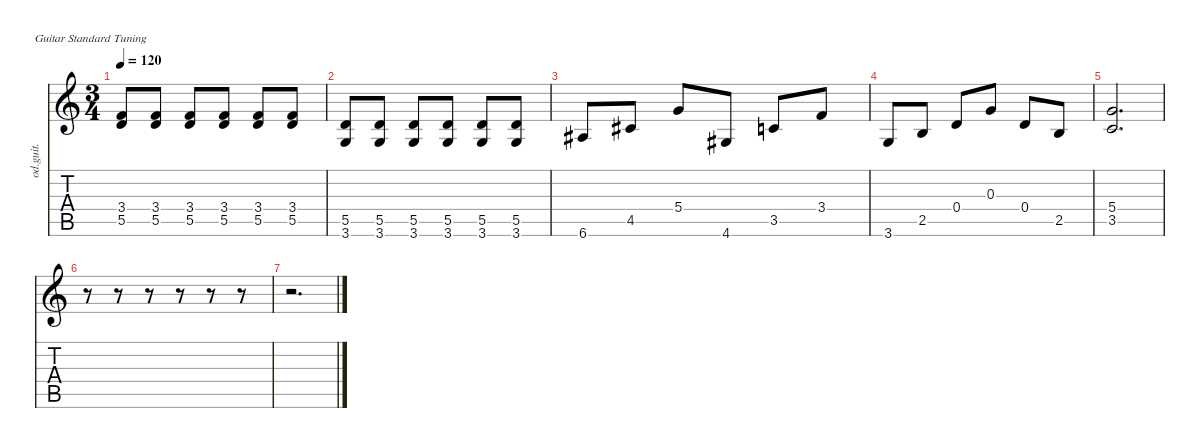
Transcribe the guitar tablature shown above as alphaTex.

\defaultSystemsLayout 4
\hideDynamics
\bracketExtendMode nobrackets
\otherSystemsTrackNameOrientation horizontal
\track ("Overdriven Guitar" "od.guit.") {instrument overdrivenguitar}
\staff {score tabs}
\tuning (E4 B3 G3 D3 A2 E2)
\ts (3 4)
\tempo 120
\clef g2
\ks c
(5.5 3.4).8{dy mf} (3.4 5.5).8 (3.4 5.5).8 (3.4 5.5).8 (3.4 5.5).8 (3.4 5.5).8 |
(5.5 3.6).8 (5.5 3.6).8 (5.5 3.6).8 (5.5 3.6).8 (5.5 3.6).8 (5.5 3.6).8 |
6.6{acc #}.8 4.5{acc #}.8 5.4.8 4.6{acc #}.8 3.5.8 3.4.8 |
3.6.8 2.5.8 0.4.8 0.3.8 0.4.8 2.5.8 |
(3.5 5.4).2{d} |
r.8 r.8 r.8 r.8 r.8 r.8 |
r.2{d}
